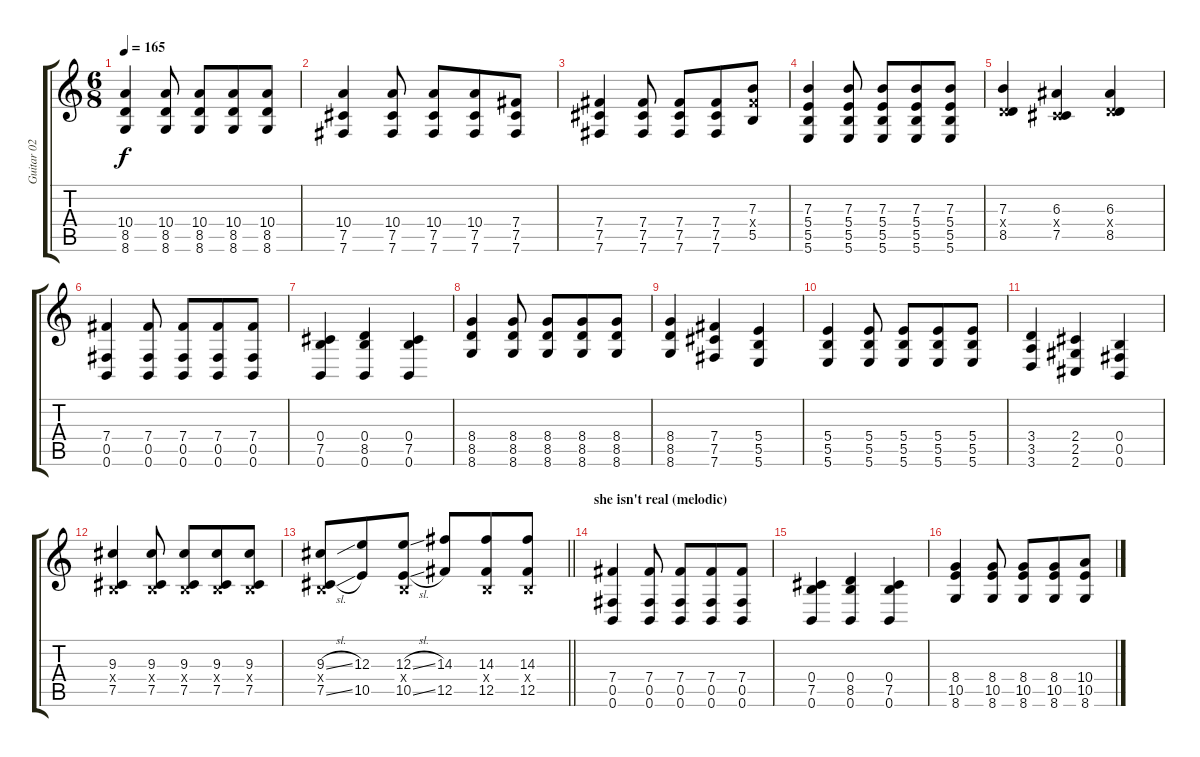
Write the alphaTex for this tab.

\track ("Guitar 02" "Guitar 02") {instrument overdrivenguitar}
\staff {score tabs}
\tuning (Db4 Ab3 E3 B2 Gb2 B1) {hide}
\ts (6 8)
\tempo 165
\clef g2
\ks c
(10.4 8.5 8.6).4{dy f} (10.4 8.5 8.6).8 (10.4 8.5 8.6).8 (10.4 8.5 8.6).8 (10.4 8.5 8.6).8 |
(10.4 7.5 7.6).4 (10.4 7.5 7.6).8 (10.4 7.5 7.6).8 (10.4 7.5 7.6).8 (7.4 7.5 7.6).8 |
(7.4 7.5 7.6).4 (7.4 7.5 7.6).8 (7.4 7.5 7.6).8 (7.4 7.5 7.6).8 (7.3 7.4{x} 5.5).8 |
(7.3 5.4 5.5 5.6).4 (7.3 5.4 5.5 5.6).8 (7.3 5.4 5.5 5.6).8 (7.3 5.4 5.5 5.6).8 (7.3 5.4 5.5 5.6).8 |
(7.3 3.4{x} 8.5).4 (6.3 2.4{x} 7.5).4 (6.3 3.4{x} 8.5).4 |
(7.4 0.5 0.6).4 (7.4 0.5 0.6).8 (7.4 0.5 0.6).8 (7.4 0.5 0.6).8 (7.4 0.5 0.6).8 |
(0.4 7.5 0.6).4 (0.4 8.5 0.6).4 (0.4 7.5 0.6).4 |
(8.4 8.5 8.6).4 (8.4 8.5 8.6).8 (8.4 8.5 8.6).8 (8.4 8.5 8.6).8 (8.4 8.5 8.6).8 |
(8.4 8.5 8.6).4 (7.4 7.5 7.6).4 (5.4 5.5 5.6).4 |
(5.4 5.5 5.6).4 (5.4 5.5 5.6).8 (5.4 5.5 5.6).8 (5.4 5.5 5.6).8 (5.4 5.5 5.6).8 |
(3.4 3.5 3.6).4 (2.4 2.5 2.6).4 (0.4 0.5 0.6).4 |
(9.3 0.4{x} 7.5).4 (9.3 0.4{x} 7.5).8 (9.3 0.4{x} 7.5).8 (9.3 0.4{x} 7.5).8 (9.3 0.4{x} 7.5).8 |
\barLineRight lightlight
(9.3{sl} 0.4{x} 7.5{sl}).8 (12.3 10.5).8 (12.3{sl} 0.4{x} 10.5{sl}).8 (14.3 12.5).8 (14.3 0.4{x} 12.5).8 (14.3 0.4{x} 12.5).8 |
\section ("" "she isn't real (melodic)")
(7.4 0.5 0.6).4 (7.4 0.5 0.6).8 (7.4 0.5 0.6).8 (7.4 0.5 0.6).8 (7.4 0.5 0.6).8 |
(0.4 7.5 0.6).4 (0.4 8.5 0.6).4 (0.4 7.5 0.6).4 |
(8.4 10.5 8.6).4 (8.4 10.5 8.6).8 (8.4 10.5 8.6).8 (8.4 10.5 8.6).8 (10.4 10.5 8.6).8
